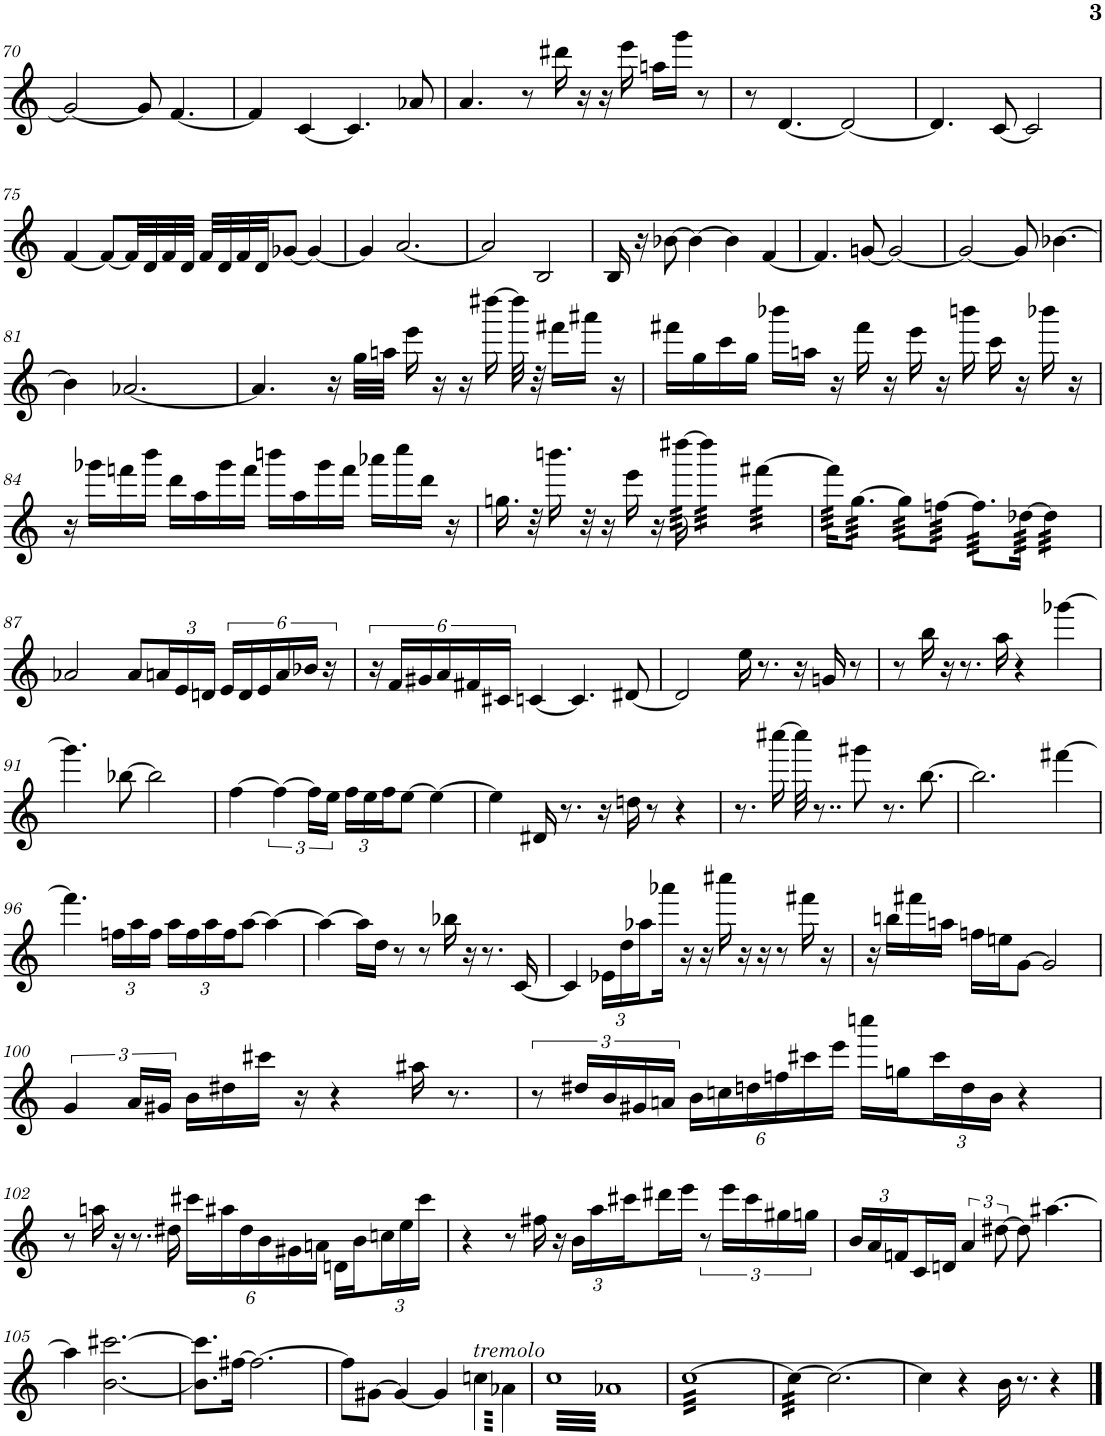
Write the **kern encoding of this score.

**kern
*part1
*staff1
*I"Flute
*I'Fl.
!!LO:PB:g=z
*clefG2
*k[]
*M4/4
=70
2g-/_
8g-/]
[4.f/
=71
4f/]
[4c/
4.c/]
8a-X/
=72
4.a/
8r
16ddd#X\
16r
16r
16eee\
16aan\LL
16ggg\JJ
8r
=73
8r
[4.d/
2d/_
=74
4.d/]
[8c/
2c/]
!!LO:LB:g=z
=75
[4f/
8f/L_
32f/LL]
32d/
32f/
32d/JJJ
32f/LLL
32d/
32f/
32d/JJ
[8g-X/J
4g-/_
=76
4g-/]
[2.a/
=77
2a/]
2B/
=78
16B/
16r
[8b-X\
4b-\_
4b-\]
[4f/
=79
4.f/]
[8gn/
2g/_
=80
2g/_
8g/]
[4.b-X\
!!LO:LB:g=z
=81
4b-\]
[2.a-X/
=82
4.a-/]
16r
32gg\LLL
32aan\JJJ
16eee\
16r
16r
[16dddd#X\
32dddd#\]
32r
16fff#X\LL
16aaa#X\JJ
16r
=83
16fff#X\LL
16gg\
16ccc\
16gg\JJ
16bbb-X\LL
16aan\JJ
16r
16fff#\
16r
16eee\
16r
16bbbn\
16ccc\
16r
16bbb-X\
16r
!!LO:LB:g=z
=84
16r
16ggg-X\LL
16fffn\
16bbb\JJ
16ddd\LL
16aa\
16ggg-\
16fff\JJ
16bbbn\LL
16aa\
16ggg-\
16fff\JJ
16aaa-X\LL
16cccc\
16ddd\JJ
16r
=85
16.ggn\
32r
16.bbbn\
32r
16r
16eee\
16r
*tremolo
[128dddd#X\
128dddd#X\
128dddd#X\
128dddd#X\
128dddd#X\
128dddd#X\
128dddd#X\
128dddd#X\
32dddd#\]LLL
32dddd#\
32dddd#\
32dddd#\
32dddd#\
32dddd#\
32dddd#\
32dddd#\JJJ
[32fff#X\LLL
32fff#X\
32fff#X\
32fff#X\
32fff#X\
32fff#X\
32fff#X\
32fff#X\JJJ
=86
128fff#\]LLLLL
128fff#\
128fff#\
128fff#\
128fff#\
128fff#\
128fff#\
128fff#\
[64gg\LLLL
64gg\
64gg\
64gg\
64gg\
64gg\
64gg\
64gg\
64gg\
64gg\
64gg\
64gg\JJJJ
64gg\]LLLL
64gg\
64gg\
64gg\
64gg\
64gg\
64gg\
64gg\
[64ffn\
64ffn\
64ffn\
64ffn\
64ffn\
64ffn\
64ffn\
64ffn\JJJJ
64ff\]LLLL
64ff\
64ff\
64ff\
64ff\
64ff\
64ff\
64ff\
64ff\
64ff\
64ff\
64ff\JJJJ
[128dd-X\
128dd-X\
128dd-X\
128dd-X\
128dd-X\
128dd-X\
128dd-X\
128dd-X\JJJJJ
32dd-\]LLL
32dd-\
32dd-\
32dd-\
32dd-\
32dd-\
32dd-\
32dd-\JJJ
*Xtremolo
!!LO:LB:g=z
=87
2a-X/
8a-/L
*Xbrackettup
24an/L
24e/
24dn/JJ
*brackettup
24e/LL
24d/
24e/
24a/
24b-X/JJ
24r
=88
24r
24f/LL
24g#X/
24a/
24f#X/
24c#X/JJ
[4cn/
4.c/]
[8d#X/
=89
2d#/]
16ee\
8.r
16r
16gn/
8r
=90
8r
16bb\
16r
8.r
16aa\
4r
[4ggg-X\
!!LO:LB:g=z
=91
4.ggg-\]
[8bb-X\
2bb-\]
=92
[4ff\
6ff\_
24ff\LL]
24ee\JJ
*Xbrackettup
24ff\LL
24ee\
24ff\J
[8ee\J
4ee\_
=93
4ee\]
16d#X/
8.r
16r
16ddn\
8r
4r
=94
8.r
[16cccc#X\
32cccc#\]
8..r
8ggg#X\
8.r
[8.bb\
=95
2.bb\]
[4fff#X\
!!LO:LB:g=z
=96
4.fff#\]
24ffn\LL
24aa\
24ff\JJ
24aa\LL
24ff\
24aa\
24ff\J
[12aa\J
4aa\_
=97
4aa\_
16aa\LL]
16dd\JJ
8r
8r
16bb-X\
16r
8.r
[16c/
=98
4c/]
24e-X\LL
24dd\
24aa-X\
16aaa-X\JJ
16r
16r
16cccc#X\
16r
16r
8r
16fff#X\
16r
=99
16r
16bbn\LL
16fff#X\
16aan\JJ
16ffn\LL
16een\J
[8g\J
2g/]
!!LO:LB:g=z
=100
*brackettup
6g/
24a/LL
24g#X/JJ
16b\LL
16dd#X\
16ccc#X\JJ
16r
4r
16aa#X\
8.r
=101
12r
24dd#X/LL
24b/
24g#X/
24an/JJ
*Xbrackettup
24b\LL
24ccn\
24ddn\
24ffn\
24ccc#X\
24eee\JJ
16ccccn\LL
16ggn\
24ccc#\
24dd\
24b\JJ
4r
!!LO:LB:g=z
=102
8r
16aan\
16r
8.r
16dd#X\
24ccc#X\LL
24aa#X\
24dd#\
24b\
24g#X\
24an\JJ
16dn\LL
16b\
24ccn\
24ee\
24ccc#\JJ
=103
4r
8r
16ff#X\
16r
24b\LL
24aa\
24ccc#X\
16ddd#X\
16eee\JJ
*brackettup
12r
24eee\LL
24ccc#\
24gg#X\
24ggn\JJ
=104
*Xbrackettup
24b/LL
24a/
24fn/
16c/
16dn/JJ
*brackettup
6a/
[12dd#X\
8dd#\]
[4.aa#X\
!!LO:LB:g=z
=105
4aa#\]
[2.b\ [2.ccc#X\
=106
8.b\] 8.ccc#\]L
[16ff#X\Jk
2.ff#\_
=107
8ff#\L]
[8g#X\J
4g#/_
4g#/]
!LO:TX:a:i:t=tremolo
*tremolo
64ccn\LLLL
64a-X\
64ccn\
64a-X\
64ccn\
64a-X\
64ccn\
64a-X\
64ccn\
64a-X\
64ccn\
64a-X\
64ccn\
64a-X\
64ccn\
64a-X\JJJJ
=108
64ccLLLL
64a-X
64cc
64a-X
64cc
64a-X
64cc
64a-X
64cc
64a-X
64cc
64a-X
64cc
64a-X
64cc
64a-X
64cc
64a-X
64cc
64a-X
64cc
64a-X
64cc
64a-X
64cc
64a-X
64cc
64a-X
64cc
64a-X
64cc
64a-X
64cc
64a-X
64cc
64a-X
64cc
64a-X
64cc
64a-X
64cc
64a-X
64cc
64a-X
64cc
64a-X
64cc
64a-X
64cc
64a-X
64cc
64a-X
64cc
64a-X
64cc
64a-X
64cc
64a-X
64cc
64a-X
64cc
64a-X
64cc
64a-XJJJJ
=109
[32ccLLL
.
32cc
.
32cc
.
32cc
.
32cc
.
32cc
.
32cc
.
32cc
.
32cc
.
32cc
.
32cc
.
32cc
.
32cc
.
32cc
.
32cc
.
32cc
.
32cc
32cc
32cc
32cc
32cc
32cc
32cc
32cc
32cc
32cc
32cc
32cc
32cc
32cc
32cc
32ccJJJ
=110
32cc\LLL
32cc\
32cc\
32cc\
32cc\
32cc\
32cc\
32cc\JJJ
*Xtremolo
2.cc\_
=111
4cc\]
4r
16b\
8.r
4r
==
*-
